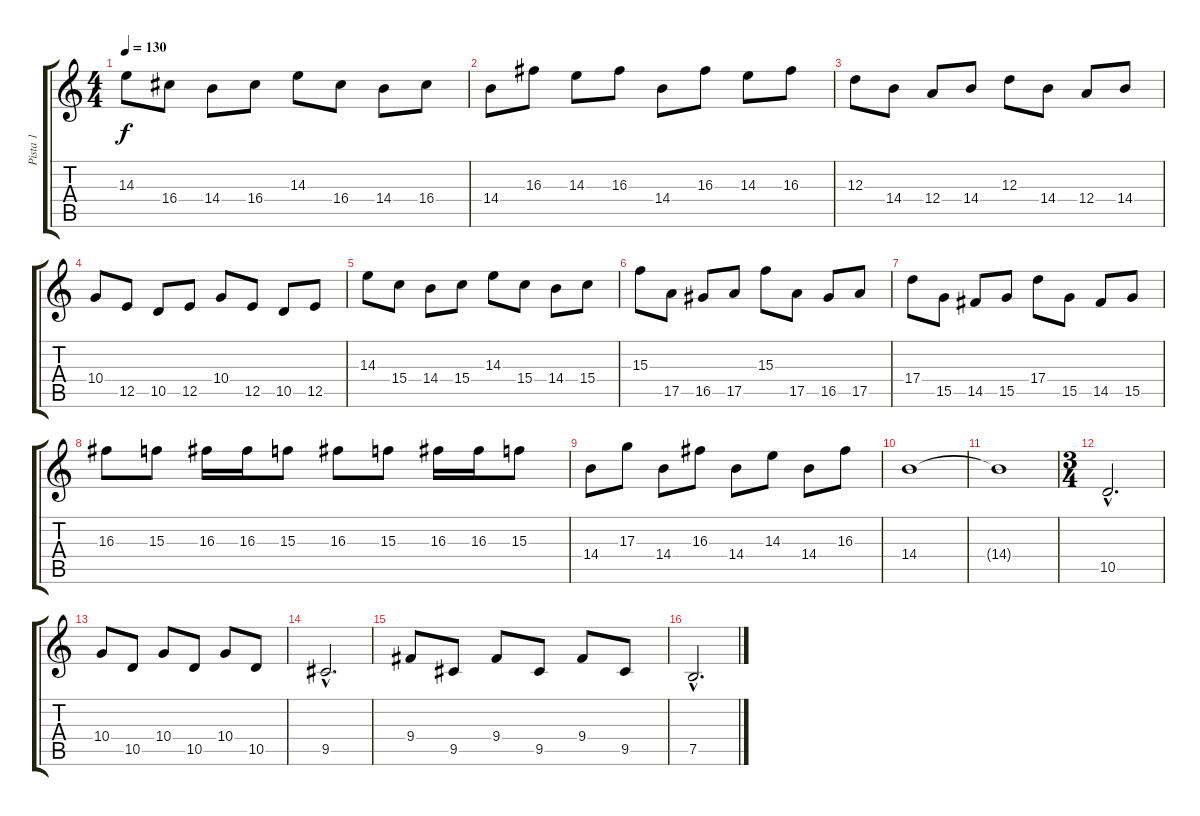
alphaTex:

\track ("Pista 1" "Pista 1") {instrument distortionguitar}
\staff {score tabs}
\tuning (B3 Gb3 D3 A2 E2 B1) {hide}
\ts (4 4)
\tempo 130
\clef g2
\ks c
14.3.8{dy f} 16.4.8 14.4.8 16.4.8 14.3.8 16.4.8 14.4.8 16.4.8 |
14.4.8 16.3.8 14.3.8 16.3.8 14.4.8 16.3.8 14.3.8 16.3.8 |
12.3.8 14.4.8 12.4.8 14.4.8 12.3.8 14.4.8 12.4.8 14.4.8 |
10.4.8 12.5.8 10.5.8 12.5.8 10.4.8 12.5.8 10.5.8 12.5.8 |
14.3.8 15.4.8 14.4.8 15.4.8 14.3.8 15.4.8 14.4.8 15.4.8 |
15.3.8 17.5.8 16.5.8 17.5.8 15.3.8 17.5.8 16.5.8 17.5.8 |
17.4.8 15.5.8 14.5.8 15.5.8 17.4.8 15.5.8 14.5.8 15.5.8 |
16.3.8 15.3.8 16.3.16 16.3.16 15.3.8 16.3.8 15.3.8 16.3.16 16.3.16 15.3.8 |
14.4.8 17.3.8 14.4.8 16.3.8 14.4.8 14.3.8 14.4.8 16.3.8 |
14.4.1 |
14.4{t}.1 |
\ts (3 4)
10.5{hac}.2{d} |
10.4.8 10.5.8 10.4.8 10.5.8 10.4.8 10.5.8 |
9.5{hac}.2{d} |
9.4.8 9.5.8 9.4.8 9.5.8 9.4.8 9.5.8 |
7.5{hac}.2{d}
